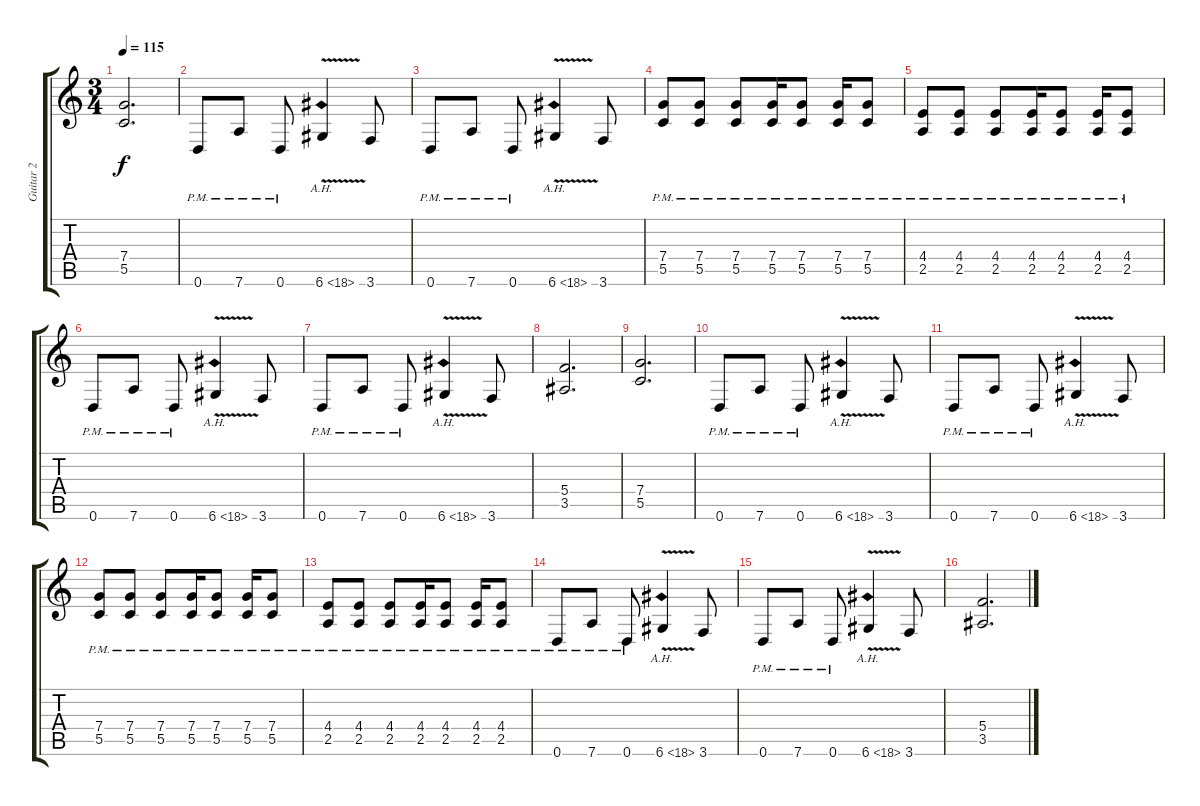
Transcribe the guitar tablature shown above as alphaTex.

\track ("Guitar 2" "Guitar 2") {instrument distortionguitar}
\staff {score tabs}
\tuning (D4 A3 F3 C3 G2 D2) {hide}
\ts (3 4)
\tempo 115
\clef g2
\ks c
(7.4 5.5).2{d dy f} |
0.6{pm}.8 7.6{pm}.8 0.6{pm}.8 6.6{ah 12 v}.4 3.6.8 |
0.6{pm}.8 7.6{pm}.8 0.6{pm}.8 6.6{ah 12 v}.4 3.6.8 |
(7.4{pm} 5.5{pm}).8 (7.4{pm} 5.5{pm}).8 (7.4{pm} 5.5{pm}).8 (7.4{pm} 5.5{pm}).16 (7.4{pm} 5.5{pm}).8 (7.4{pm} 5.5{pm}).16 (7.4{pm} 5.5{pm}).8 |
(4.4{pm} 2.5{pm}).8 (4.4{pm} 2.5{pm}).8 (4.4{pm} 2.5{pm}).8 (4.4{pm} 2.5{pm}).16 (4.4{pm} 2.5{pm}).8 (4.4{pm} 2.5{pm}).16 (4.4{pm} 2.5{pm}).8 |
0.6{pm}.8 7.6{pm}.8 0.6{pm}.8 6.6{ah 12 v}.4 3.6.8 |
0.6{pm}.8 7.6{pm}.8 0.6{pm}.8 6.6{ah 12 v}.4 3.6.8 |
(5.4 3.5).2{d} |
(7.4 5.5).2{d} |
0.6{pm}.8 7.6{pm}.8 0.6{pm}.8 6.6{ah 12 v}.4 3.6.8 |
0.6{pm}.8 7.6{pm}.8 0.6{pm}.8 6.6{ah 12 v}.4 3.6.8 |
(7.4{pm} 5.5{pm}).8 (7.4{pm} 5.5{pm}).8 (7.4{pm} 5.5{pm}).8 (7.4{pm} 5.5{pm}).16 (7.4{pm} 5.5{pm}).8 (7.4{pm} 5.5{pm}).16 (7.4{pm} 5.5{pm}).8 |
(4.4{pm} 2.5{pm}).8 (4.4{pm} 2.5{pm}).8 (4.4{pm} 2.5{pm}).8 (4.4{pm} 2.5{pm}).16 (4.4{pm} 2.5{pm}).8 (4.4{pm} 2.5{pm}).16 (4.4{pm} 2.5{pm}).8 |
0.6{pm}.8 7.6{pm}.8 0.6{pm}.8 6.6{ah 12 v}.4 3.6.8 |
0.6{pm}.8 7.6{pm}.8 0.6{pm}.8 6.6{ah 12 v}.4 3.6.8 |
(5.4 3.5).2{d}
